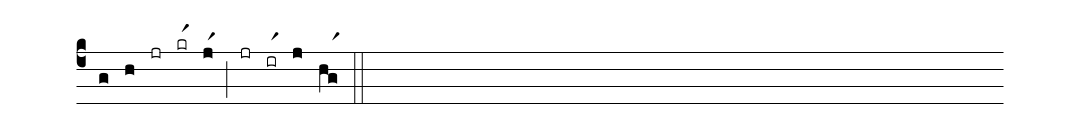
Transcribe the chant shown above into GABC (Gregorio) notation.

annotation: VIIIg;
%%
(c4)(g)(h)(jr)(krr1)(jr1)(;)(jr)(irr1)(j)(hgr1)(::)
